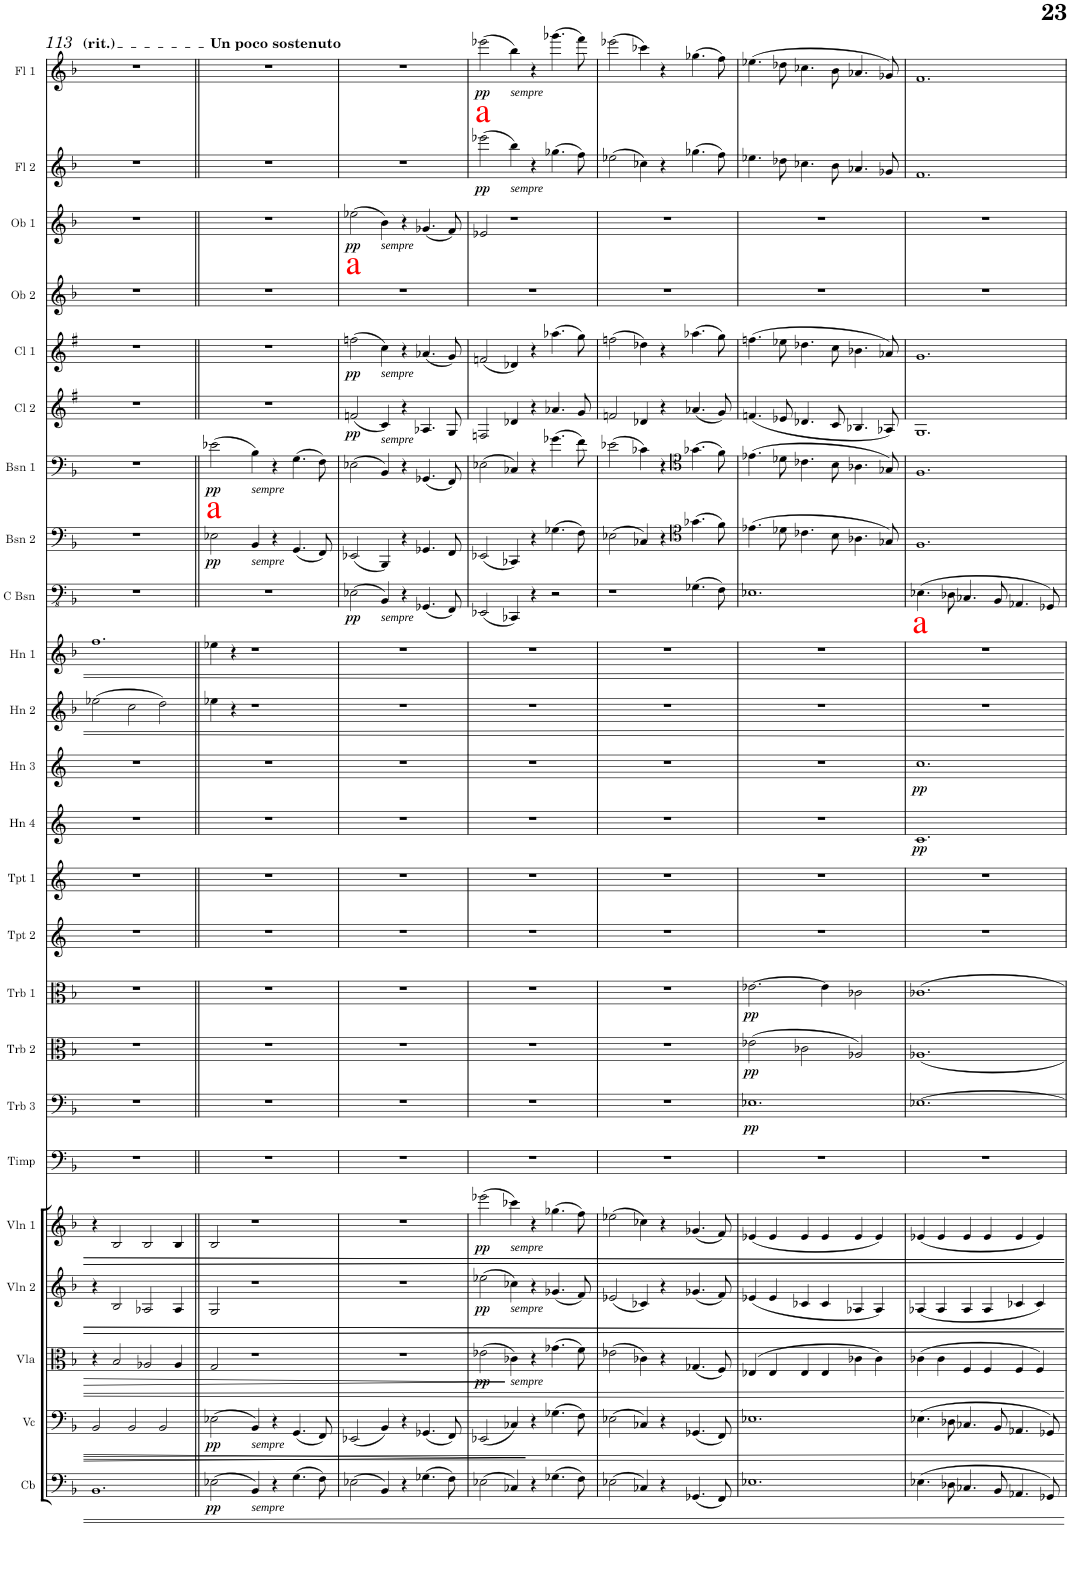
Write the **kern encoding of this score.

**kern	**dynam	**kern	**dynam	**kern	**dynam	**kern	**dynam	**kern	**dynam	**kern	**kern	**dynam	**kern	**dynam	**kern	**dynam	**kern	**kern	**kern	**dynam	**kern	**dynam	**kern	**kern	**kern	**text	**dynam	**kern	**dynam	**kern	**text	**dynam	**kern	**dynam	**kern	**dynam	**kern	**kern	**text	**dynam	**kern	**dynam	**kern	**text	**dynam
*part24	*part24	*part23	*part23	*part22	*part22	*part21	*part21	*part20	*part20	*part19	*part18	*part18	*part17	*part17	*part16	*part16	*part15	*part14	*part13	*part13	*part12	*part12	*part11	*part10	*part9	*part9	*part9	*part8	*part8	*part7	*part7	*part7	*part6	*part6	*part5	*part5	*part4	*part3	*part3	*part3	*part2	*part2	*part1	*part1	*part1
*staff24	*staff24	*staff23	*staff23	*staff22	*staff22	*staff21	*staff21	*staff20	*staff20	*staff19	*staff18	*staff18	*staff17	*staff17	*staff16	*staff16	*staff15	*staff14	*staff13	*staff13	*staff12	*staff12	*staff11	*staff10	*staff9	*staff9	*staff9	*staff8	*staff8	*staff7	*staff7	*staff7	*staff6	*staff6	*staff5	*staff5	*staff4	*staff3	*staff3	*staff3	*staff2	*staff2	*staff1	*staff1	*staff1
*I"Contrabass	*	*I"Violoncello	*	*I"Viola	*	*I"Violin 2	*	*I"Violin 1	*	*I"Timpani	*I"Trombone 3	*	*I"Trombone 2	*	*I"Trombone 1	*	*I"F Trumpet 2	*I"F Trumpet 1	*I"F Horn 4	*	*I"F Horn 3	*	*I"C Horn 2	*I"C Horn 1	*I"Contrabassoon	*	*	*I"Bassoon 2	*	*I"Bassoon 1	*	*	*I"Bb Clarinet 2	*	*I"Bb Clarinet 1	*	*I"Oboe 2	*I"Oboe 1	*	*	*I"Flute 2	*	*I"Flute 1	*	*
*I'Cb	*	*I'Vc	*	*I'Vla	*	*I'Vln 2	*	*I'Vln 1	*	*I'Timp	*I'Trb 3	*	*I'Trb 2	*	*I'Trb 1	*	*I'Tpt 2	*I'Tpt 1	*I'Hn 4	*	*I'Hn 3	*	*I'Hn 2	*I'Hn 1	*I'C Bsn	*	*	*I'Bsn 2	*	*I'Bsn 1	*	*	*I'Cl 2	*	*I'Cl 1	*	*I'Ob 2	*I'Ob 1	*	*	*I'Fl 2	*	*I'Fl 1	*	*
!!LO:PB:g=z
*clefF4	*	*clefF4	*	*clefC3	*	*clefG2	*	*clefG2	*	*clefF4	*clefF4	*	*clefC3	*	*clefC3	*	*clefG2	*clefG2	*clefG2	*	*clefG2	*	*clefG2	*clefG2	*clefFv4	*	*	*clefF4	*	*clefF4	*	*	*clefG2	*	*clefG2	*	*clefG2	*clefG2	*	*	*clefG2	*	*clefG2	*	*
*Trd7c12	*	*	*	*	*	*	*	*	*	*	*	*	*	*	*	*	*Trd-3c-5	*Trd-3c-5	*Trd4c7	*	*Trd4c7	*	*Trd7c12	*Trd7c12	*	*	*	*	*	*	*	*	*Trd1c2	*	*Trd1c2	*	*	*	*	*	*	*	*	*	*
*k[b-]	*	*k[b-]	*	*k[b-]	*	*k[b-]	*	*k[b-]	*	*k[b-]	*k[b-]	*	*k[b-]	*	*k[b-]	*	*k[]	*k[]	*k[]	*	*k[]	*	*k[b-]	*k[b-]	*k[b-]	*	*	*k[b-]	*	*k[b-]	*	*	*k[f#]	*	*k[f#]	*	*k[b-]	*k[b-]	*	*	*k[b-]	*	*k[b-]	*	*
*M6/4	*	*M6/4	*	*M6/4	*	*M6/4	*	*M6/4	*	*M6/4	*M6/4	*	*M6/4	*	*M6/4	*	*M6/4	*M6/4	*M6/4	*	*M6/4	*	*M6/4	*M6/4	*M6/4	*	*	*M6/4	*	*M6/4	*	*	*M6/4	*	*M6/4	*	*M6/4	*M6/4	*	*	*M6/4	*	*M6/4	*	*
=113	=113	=113	=113	=113	=113	=113	=113	=113	=113	=113	=113	=113	=113	=113	=113	=113	=113	=113	=113	=113	=113	=113	=113	=113	=113	=113	=113	=113	=113	=113	=113	=113	=113	=113	=113	=113	=113	=113	=113	=113	=113	=113	=113	=113	=113
1.BB-	.	2BB-/	.	4r	.	4r	.	4r	.	1.r	1.r	.	1.r	.	1.r	.	1.r	1.r	1.r	.	1.r	.	(2ee-X\	1.ff	1.r	.	.	1.r	.	1.r	.	.	1.r	.	1.r	.	1.r	1.r	.	.	1.r	.	1.r	.	.
.	.	.	.	2B-/	.	2B-/	.	2B-/	.	.	.	.	.	.	.	.	.	.	.	.	.	.	.	.	.	.	.	.	.	.	.	.	.	.	.	.	.	.	.	.	.	.	.	.	.
.	.	2BB-/	.	.	.	.	.	.	.	.	.	.	.	.	.	.	.	.	.	.	.	.	2cc\	.	.	.	.	.	.	.	.	.	.	.	.	.	.	.	.	.	.	.	.	.	.
.	.	.	.	2A-X/	.	2A-X/	.	2B-/	.	.	.	.	.	.	.	.	.	.	.	.	.	.	.	.	.	.	.	.	.	.	.	.	.	.	.	.	.	.	.	.	.	.	.	.	.
.	.	2BB-/	.	.	.	.	.	.	.	.	.	.	.	.	.	.	.	.	.	.	.	.	2dd\)	.	.	.	.	.	.	.	.	.	.	.	.	.	.	.	.	.	.	.	.	.	.
.	.	.	.	4A-/	.	4A-/	.	4B-/	.	.	.	.	.	.	.	.	.	.	.	.	.	.	.	.	.	.	.	.	.	.	.	.	.	.	.	.	.	.	.	.	.	.	.	.	.
=114||	=114||	=114||	=114||	=114||	=114||	=114||	=114||	=114||	=114||	=114||	=114||	=114||	=114||	=114||	=114||	=114||	=114||	=114||	=114||	=114||	=114||	=114||	=114||	=114||	=114||	=114||	=114||	=114||	=114||	=114||	=114||	=114||	=114||	=114||	=114||	=114||	=114||	=114||	=114||	=114||	=114||	=114||	=114||	=114||	=114||
!	!	!	!	!	!	!	!	!	!	!	!	!	!	!	!	!	!	!	!	!	!	!	!	!	!	!	!	!	!	!	!	!	!	!	!	!	!	!	!	!	!	!	!LO:TX:a:B:t=Un poco sostenuto	!	!
!	!LO:DY:b	!	!LO:DY:b	!	!	!	!	!	!	!	!	!	!	!	!	!	!	!	!	!	!	!	!	!	!	!	!	!	!LO:DY:b	!	!LO:LY:b:color=#FF0000	!LO:DY:b	!	!	!	!	!	!	!	!	!	!	!	!	!
(2E-X\	pp	(2E-X\	pp	2G/	.	2G/	.	2B-/	.	1.r	1.r	.	1.r	.	1.r	.	1.r	1.r	1.r	.	1.r	.	4ee-X\	4ee-X\	1.r	.	.	2E-X\	pp	(2e-X\	a	pp	1.r	.	1.r	.	1.r	1.r	.	.	1.r	.	1.r	.	.
.	.	.	.	.	.	.	.	.	.	.	.	.	.	.	.	.	.	.	.	.	.	.	4r	4r	.	.	.	.	.	.	.	.	.	.	.	.	.	.	.	.	.	.	.	.	.
!	!	!	!	!	!	!	!	!	!	!	!	!	!	!	!	!	!	!	!	!	!	!	!	!	!	!	!	!	!	!LO:TX:b:i:t=sempre	!	!	!	!	!	!	!	!	!	!	!	!	!	!	!
!	!	!	!	!	!	!	!	!	!	!	!	!	!	!	!	!	!	!	!	!	!	!	!	!	!	!	!	!LO:TX:b:i:t=sempre	!	!	!	!	!	!	!	!	!	!	!	!	!	!	!	!	!
!	!	!LO:TX:b:i:t=sempre	!	!	!	!	!	!	!	!	!	!	!	!	!	!	!	!	!	!	!	!	!	!	!	!	!	!	!	!	!	!	!	!	!	!	!	!	!	!	!	!	!	!	!
!LO:TX:b:i:t=sempre	!	!	!	!	!	!	!	!	!	!	!	!	!	!	!	!	!	!	!	!	!	!	!	!	!	!	!	!	!	!	!	!	!	!	!	!	!	!	!	!	!	!	!	!	!
4BB-/)	.	4BB-/)	.	1r	.	1r	.	1r	.	.	.	.	.	.	.	.	.	.	.	.	.	.	1r	1r	.	.	.	4BB-/	.	4B-\)	.	.	.	.	.	.	.	.	.	.	.	.	.	.	.
4r	.	4r	.	.	.	.	.	.	.	.	.	.	.	.	.	.	.	.	.	.	.	.	.	.	.	.	.	4r	.	4r	.	.	.	.	.	.	.	.	.	.	.	.	.	.	.
(4.G\	.	(4.GG/	.	.	.	.	.	.	.	.	.	.	.	.	.	.	.	.	.	.	.	.	.	.	.	.	.	(4.GG/	.	(4.G\	.	.	.	.	.	.	.	.	.	.	.	.	.	.	.
8F\)	.	8FF/)	.	.	.	.	.	.	.	.	.	.	.	.	.	.	.	.	.	.	.	.	.	.	.	.	.	8FF/)	.	8F\)	.	.	.	.	.	.	.	.	.	.	.	.	.	.	.
=115	=115	=115	=115	=115	=115	=115	=115	=115	=115	=115	=115	=115	=115	=115	=115	=115	=115	=115	=115	=115	=115	=115	=115	=115	=115	=115	=115	=115	=115	=115	=115	=115	=115	=115	=115	=115	=115	=115	=115	=115	=115	=115	=115	=115	=115
!	!	!	!	!	!	!	!	!	!	!	!	!	!	!	!	!	!	!	!	!	!	!	!	!	!	!	!LO:DY:b	!	!	!	!	!	!	!LO:DY:b	!	!LO:DY:b	!	!	!LO:LY:b:color=#FF0000	!LO:DY:b	!	!	!	!	!
(2E-X\	.	(2EE-X/	.	1.r	.	1.r	.	1.r	.	1.r	1.r	.	1.r	.	1.r	.	1.r	1.r	1.r	.	1.r	.	1.r	1.r	(2EE-X\	.	pp	(2EE-X/	.	(2E-X\	.	.	(2fn/	pp	(2ffn\	pp	1.r	(2ee-X\	a	pp	1.r	.	1.r	.	.
!	!	!	!	!	!	!	!	!	!	!	!	!	!	!	!	!	!	!	!	!	!	!	!	!	!	!	!	!	!	!	!	!	!	!	!	!	!	!LO:TX:b:i:t=sempre	!	!	!	!	!	!	!
!	!	!	!	!	!	!	!	!	!	!	!	!	!	!	!	!	!	!	!	!	!	!	!	!	!	!	!	!	!	!	!	!	!	!	!LO:TX:b:i:t=sempre	!	!	!	!	!	!	!	!	!	!
!	!	!	!	!	!	!	!	!	!	!	!	!	!	!	!	!	!	!	!	!	!	!	!	!	!	!	!	!	!	!	!	!	!LO:TX:b:i:t=sempre	!	!	!	!	!	!	!	!	!	!	!	!
!	!	!	!	!	!	!	!	!	!	!	!	!	!	!	!	!	!	!	!	!	!	!	!	!	!LO:TX:b:i:t=sempre	!	!	!	!	!	!	!	!	!	!	!	!	!	!	!	!	!	!	!	!
4BB-/)	.	4BB-/)	.	.	.	.	.	.	.	.	.	.	.	.	.	.	.	.	.	.	.	.	.	.	4BBB-/)	.	.	4BBB-/)	.	4BB-/)	.	.	4c/)	.	4cc\)	.	.	4b-\)	.	.	.	.	.	.	.
4r	.	4r	.	.	.	.	.	.	.	.	.	.	.	.	.	.	.	.	.	.	.	.	.	.	4r	.	.	4r	.	4r	.	.	4r	.	4r	.	.	4r	.	.	.	.	.	.	.
(4.G-X\	.	(4.GG-X/	.	.	.	.	.	.	.	.	.	.	.	.	.	.	.	.	.	.	.	.	.	.	(4.GGG-X/	.	.	4.GG-X/	.	(4.GG-X/	.	.	4.A-X/	.	(4.a-X/	.	.	(4.g-X/	.	.	.	.	.	.	.
8F\)	.	8FF/)	.	.	.	.	.	.	.	.	.	.	.	.	.	.	.	.	.	.	.	.	.	.	8FFF/)	.	.	8FF/	.	8FF/)	.	.	8G/	.	8g/)	.	.	8f/)	.	.	.	.	.	.	.
=116	=116	=116	=116	=116	=116	=116	=116	=116	=116	=116	=116	=116	=116	=116	=116	=116	=116	=116	=116	=116	=116	=116	=116	=116	=116	=116	=116	=116	=116	=116	=116	=116	=116	=116	=116	=116	=116	=116	=116	=116	=116	=116	=116	=116	=116
!	!	!	!	!	!LO:DY:b	!	!LO:DY:b	!	!LO:DY:b	!	!	!	!	!	!	!	!	!	!	!	!	!	!	!	!	!	!	!	!	!	!	!	!	!	!	!	!	!	!	!	!	!LO:DY:b	!	!LO:LY:b:color=#FF0000	!LO:DY:b
(2E-X\	.	(2EE-X/	.	(2e-X\	pp	(2ee-X\	pp	(2eee-X\	pp	1.r	1.r	.	1.r	.	1.r	.	1.r	1.r	1.r	.	1.r	.	1.r	1.r	(2EEE-X/	.	.	(2EE-X/	.	(2E-X\	.	.	2Fn/	.	(2fn/	.	1.r	2e-X/	.	.	(2eee-X\	pp	(2eee-X\	a	pp
!	!	!	!	!	!	!	!	!	!	!	!	!	!	!	!	!	!	!	!	!	!	!	!	!	!	!	!	!	!	!	!	!	!	!	!	!	!	!	!	!	!	!	!LO:TX:b:i:t=sempre	!	!
!	!	!	!	!	!	!	!	!	!	!	!	!	!	!	!	!	!	!	!	!	!	!	!	!	!	!	!	!	!	!	!	!	!	!	!	!	!	!	!	!	!LO:TX:b:i:t=sempre	!	!	!	!
!	!	!	!	!	!	!	!	!LO:TX:b:i:t=sempre	!	!	!	!	!	!	!	!	!	!	!	!	!	!	!	!	!	!	!	!	!	!	!	!	!	!	!	!	!	!	!	!	!	!	!	!	!
!	!	!	!	!	!	!LO:TX:b:i:t=sempre	!	!	!	!	!	!	!	!	!	!	!	!	!	!	!	!	!	!	!	!	!	!	!	!	!	!	!	!	!	!	!	!	!	!	!	!	!	!	!
!	!	!	!	!LO:TX:b:i:t=sempre	!	!	!	!	!	!	!	!	!	!	!	!	!	!	!	!	!	!	!	!	!	!	!	!	!	!	!	!	!	!	!	!	!	!	!	!	!	!	!	!	!
4C-X/)	.	4C-X/)	.	4c-X\)	.	4cc-X\)	.	4ccc-X\)	.	.	.	.	.	.	.	.	.	.	.	.	.	.	.	.	4CCC-X/)	.	.	4CC-X/)	.	4C-X/)	.	.	4d-X/	.	4d-X/)	.	.	1r	.	.	4bb-\)	.	4bb-\)	.	.
4r	.	4r	.	4r	.	4r	.	4r	.	.	.	.	.	.	.	.	.	.	.	.	.	.	.	.	4r	.	.	4r	.	4r	.	.	4r	.	4r	.	.	.	.	.	4r	.	4r	.	.
(4.G-X\	.	(4.G-X\	.	(4.g-X\	.	(4.g-X/	.	(4.gg-X\	.	.	.	.	.	.	.	.	.	.	.	.	.	.	.	.	2r	.	.	(4.G-X\	.	(4.g-X\	.	.	4.a-X/	.	(4.aa-X\	.	.	.	.	.	(4.gg-X\	.	(4.ggg-X\	.	.
8F\)	.	8F\)	.	8f\)	.	8f/)	.	8ff\)	.	.	.	.	.	.	.	.	.	.	.	.	.	.	.	.	.	.	.	8F\)	.	8f\)	.	.	8g/	.	8gg\)	.	.	.	.	.	8ff\)	.	8fff\)	.	.
=117	=117	=117	=117	=117	=117	=117	=117	=117	=117	=117	=117	=117	=117	=117	=117	=117	=117	=117	=117	=117	=117	=117	=117	=117	=117	=117	=117	=117	=117	=117	=117	=117	=117	=117	=117	=117	=117	=117	=117	=117	=117	=117	=117	=117	=117
(2E-X\	.	(2E-X\	.	(2e-X\	.	(2e-X/	.	(2ee-X\	.	1.r	1.r	.	1.r	.	1.r	.	1.r	1.r	1.r	.	1.r	.	1.r	1.r	1r	.	.	(2E-X\	.	(2e-X\	.	.	2fn/	.	(2ffn\	.	1.r	1.r	.	.	(2ee-X\	.	(2eee-X\	.	.
4C-X/)	.	4C-X/)	.	4c-X\)	.	4c-X/)	.	4cc-X\)	.	.	.	.	.	.	.	.	.	.	.	.	.	.	.	.	.	.	.	4C-X/)	.	4c-X\)	.	.	4d-X/	.	4dd-X\)	.	.	.	.	.	4cc-X\)	.	4ccc-X\)	.	.
4r	.	4r	.	4r	.	4r	.	4r	.	.	.	.	.	.	.	.	.	.	.	.	.	.	.	.	.	.	.	4r	.	4r	.	.	4r	.	4r	.	.	.	.	.	4r	.	4r	.	.
*	*	*	*	*	*	*	*	*	*	*	*	*	*	*	*	*	*	*	*	*	*	*	*	*	*	*	*	*clefC4	*	*clefC4	*	*	*	*	*	*	*	*	*	*	*	*	*	*	*
(4.GG-X/	.	(4.GG-X/	.	(4.G-X/	.	(4.g-X/	.	(4.g-X/	.	.	.	.	.	.	.	.	.	.	.	.	.	.	.	.	(4.GG-X\	.	.	(4.g-X\	.	(4.g-X\	.	.	(4.a-X/	.	(4.aa-X\	.	.	.	.	.	(4.gg-X\	.	(4.gg-X\	.	.
8FF/)	.	8FF/)	.	8F/)	.	8f/)	.	8f/)	.	.	.	.	.	.	.	.	.	.	.	.	.	.	.	.	8FF\)	.	.	8f\)	.	8f\)	.	.	8g/)	.	8gg\)	.	.	.	.	.	8ff\)	.	8ff\)	.	.
=118	=118	=118	=118	=118	=118	=118	=118	=118	=118	=118	=118	=118	=118	=118	=118	=118	=118	=118	=118	=118	=118	=118	=118	=118	=118	=118	=118	=118	=118	=118	=118	=118	=118	=118	=118	=118	=118	=118	=118	=118	=118	=118	=118	=118	=118
!	!	!	!	!	!	!	!	!	!	!	!	!LO:DY:b	!	!LO:DY:b	!	!LO:DY:b	!	!	!	!	!	!	!	!	!	!	!	!	!	!	!	!	!	!	!	!	!	!	!	!	!	!	!	!	!
1.E-X	.	1.E-X	.	(4E-X/	.	(4e-X/	.	(4e-X/	.	1.r	1.E-X	pp	(2e-X\	pp	[2.e-X\	pp	1.r	1.r	1.r	.	1.r	.	1.r	1.r	1.EE-X	.	.	(4.e-X\	.	(4.e-X\	.	.	(4.fn/	.	(4.ffn\	.	1.r	1.r	.	.	4.ee-X\	.	(4.ee-X\	.	.
.	.	.	.	4E-/	.	4e-/	.	4e-/	.	.	.	.	.	.	.	.	.	.	.	.	.	.	.	.	.	.	.	.	.	.	.	.	.	.	.	.	.	.	.	.	.	.	.	.	.
.	.	.	.	.	.	.	.	.	.	.	.	.	.	.	.	.	.	.	.	.	.	.	.	.	.	.	.	8d-X\	.	8d-X\	.	.	8e-X/	.	8ee-X\	.	.	.	.	.	8dd-X\	.	8dd-X\	.	.
.	.	.	.	4E-/	.	4c-X/	.	4e-/	.	.	.	.	2c-X\	.	.	.	.	.	.	.	.	.	.	.	.	.	.	4.c-X\	.	4.c-X\	.	.	4.d-X/	.	4.dd-X\	.	.	.	.	.	4.cc-X\	.	4.cc-X\	.	.
.	.	.	.	4E-/	.	4c-/	.	4e-/	.	.	.	.	.	.	4e-\]	.	.	.	.	.	.	.	.	.	.	.	.	.	.	.	.	.	.	.	.	.	.	.	.	.	.	.	.	.	.
.	.	.	.	.	.	.	.	.	.	.	.	.	.	.	.	.	.	.	.	.	.	.	.	.	.	.	.	8B-\	.	8B-\	.	.	8c/	.	8cc\	.	.	.	.	.	8b-\	.	8b-\	.	.
.	.	.	.	4c-X\	.	4A-X/	.	4e-/	.	.	.	.	2A-X/)	.	2c-X\	.	.	.	.	.	.	.	.	.	.	.	.	4.A-X\	.	4.A-X\	.	.	4.B-X/	.	4.b-X\	.	.	.	.	.	4.a-X/	.	4.a-X/	.	.
.	.	.	.	4c-\)	.	4A-/)	.	4e-/)	.	.	.	.	.	.	.	.	.	.	.	.	.	.	.	.	.	.	.	.	.	.	.	.	.	.	.	.	.	.	.	.	.	.	.	.	.
.	.	.	.	.	.	.	.	.	.	.	.	.	.	.	.	.	.	.	.	.	.	.	.	.	.	.	.	8G-X/)	.	8G-X/)	.	.	8A-X/)	.	8a-X/)	.	.	.	.	.	8g-X/	.	8g-X/)	.	.
=119	=119	=119	=119	=119	=119	=119	=119	=119	=119	=119	=119	=119	=119	=119	=119	=119	=119	=119	=119	=119	=119	=119	=119	=119	=119	=119	=119	=119	=119	=119	=119	=119	=119	=119	=119	=119	=119	=119	=119	=119	=119	=119	=119	=119	=119
!	!	!	!	!	!	!	!	!	!	!	!	!	!	!	!	!	!	!	!	!LO:DY:b	!	!LO:DY:b	!	!	!	!LO:LY:b:color=#FF0000	!	!	!	!	!	!	!	!	!	!	!	!	!	!	!	!	!	!	!
(4.E-X\	.	(4.E-X\	.	(4c-X\	.	(4A-X/	.	(4e-X/	.	1.r	[1.E-X	.	1.A-X	.	1.c-X	.	1.r	1.r	1.c	pp	1.cc	pp	1.r	1.r	(4.EE-X\	a	.	1.F	.	1.F	.	.	1.G	.	1.g	.	1.r	1.r	.	.	1.f	.	1.f	.	.
.	.	.	.	4c-\	.	4A-/	.	4e-/	.	.	.	.	.	.	.	.	.	.	.	.	.	.	.	.	.	.	.	.	.	.	.	.	.	.	.	.	.	.	.	.	.	.	.	.	.
8D-X\	.	8D-X\	.	.	.	.	.	.	.	.	.	.	.	.	.	.	.	.	.	.	.	.	.	.	8DD-X\	.	.	.	.	.	.	.	.	.	.	.	.	.	.	.	.	.	.	.	.
4.C-X/	.	4.C-X/	.	4F/	.	4A-/	.	4e-/	.	.	.	.	.	.	.	.	.	.	.	.	.	.	.	.	4.CC-X/	.	.	.	.	.	.	.	.	.	.	.	.	.	.	.	.	.	.	.	.
.	.	.	.	4F/	.	4A-/	.	4e-/	.	.	.	.	.	.	.	.	.	.	.	.	.	.	.	.	.	.	.	.	.	.	.	.	.	.	.	.	.	.	.	.	.	.	.	.	.
8BB-/	.	8BB-/	.	.	.	.	.	.	.	.	.	.	.	.	.	.	.	.	.	.	.	.	.	.	8BBB-/	.	.	.	.	.	.	.	.	.	.	.	.	.	.	.	.	.	.	.	.
4.AA-X/	.	4.AA-X/	.	4F/	.	4c-X/	.	4e-/	.	.	.	.	.	.	.	.	.	.	.	.	.	.	.	.	4.AAA-X/	.	.	.	.	.	.	.	.	.	.	.	.	.	.	.	.	.	.	.	.
.	.	.	.	4F/)	.	4c-/)	.	4e-/)	.	.	.	.	.	.	.	.	.	.	.	.	.	.	.	.	.	.	.	.	.	.	.	.	.	.	.	.	.	.	.	.	.	.	.	.	.
8GG-X/)	.	8GG-X/)	.	.	.	.	.	.	.	.	.	.	.	.	.	.	.	.	.	.	.	.	.	.	8GGG-X/)	.	.	.	.	.	.	.	.	.	.	.	.	.	.	.	.	.	.	.	.
=	=	=	=	=	=	=	=	=	=	=	=	=	=	=	=	=	=	=	=	=	=	=	=	=	=	=	=	=	=	=	=	=	=	=	=	=	=	=	=	=	=	=	=	=	=
*-	*-	*-	*-	*-	*-	*-	*-	*-	*-	*-	*-	*-	*-	*-	*-	*-	*-	*-	*-	*-	*-	*-	*-	*-	*-	*-	*-	*-	*-	*-	*-	*-	*-	*-	*-	*-	*-	*-	*-	*-	*-	*-	*-	*-	*-
